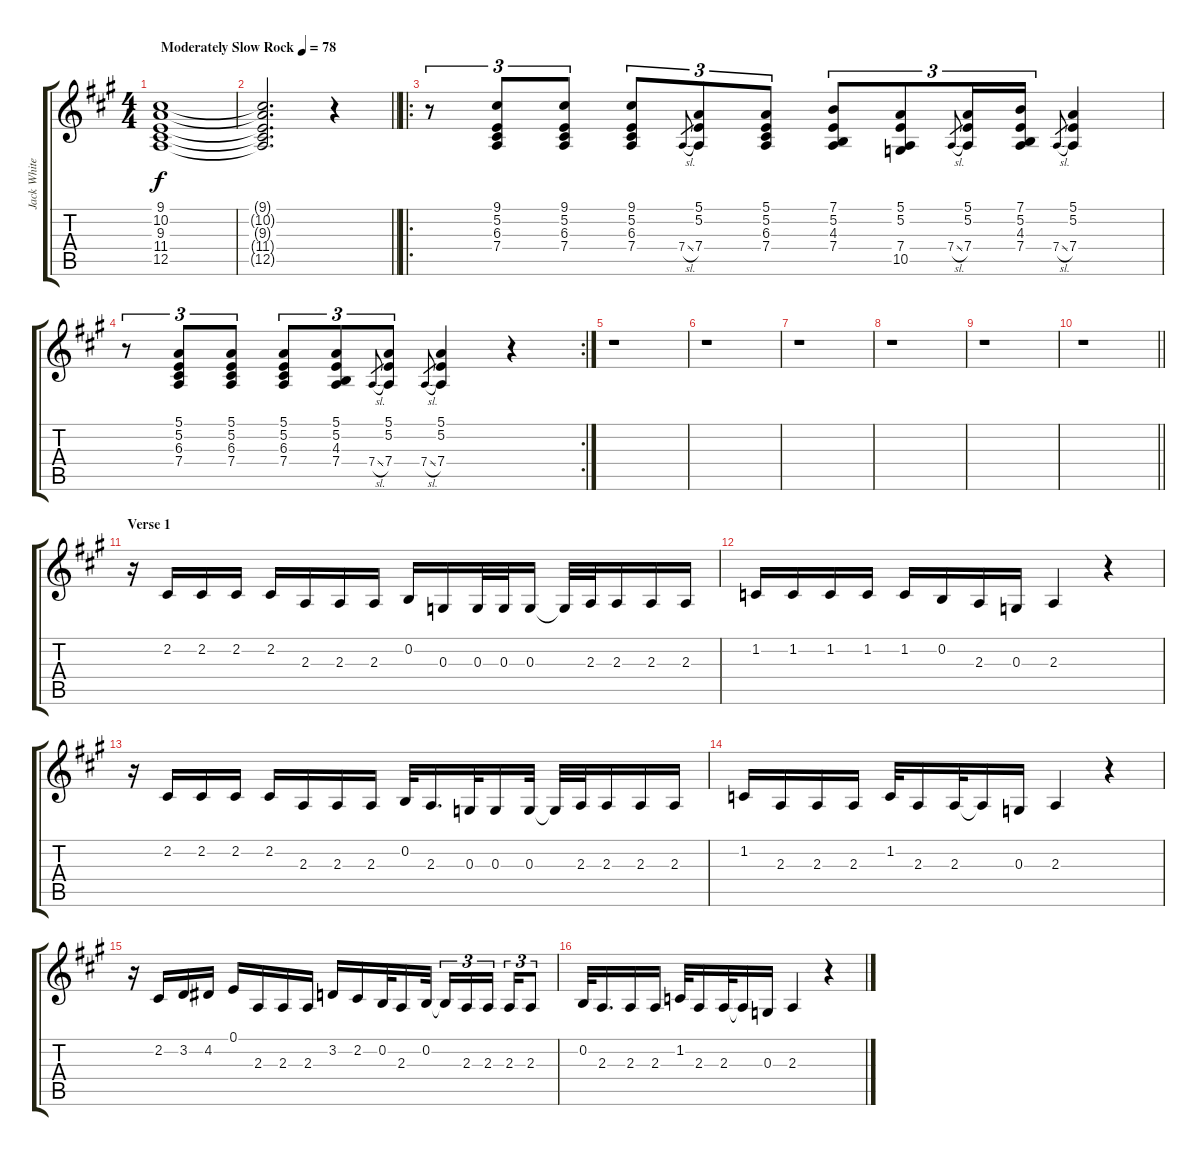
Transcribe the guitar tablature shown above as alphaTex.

\track ("Jack White (Vocals)" "Jack White") {instrument flute}
\staff {score tabs}
\tuning (E4 B3 G3 D3 A2 E2) {hide}
\ts (4 4)
\tempo (78 "Moderately Slow Rock")
\clef g2
\ks a
(9.1 10.2 9.3 11.4 12.5).1{dy f instrument flute} |
\barLineRight lightlight
(9.1{t} 10.2{t} 9.3{t} 11.4{t} 12.5{t}).2{d} r.4 |
\ro
r.8{tu (3 2)} (9.1 5.2 6.3 7.4).8{tu (3 2)} (9.1 5.2 6.3 7.4).8{tu (3 2)} (9.1 5.2 6.3 7.4).8{tu (3 2)} 7.4{sl}.8{gr} (5.1 5.2 7.4).8{tu (3 2)} (5.1 5.2 6.3 7.4).8{tu (3 2)} (7.1 5.2 4.3 7.4).8{tu (3 2)} (5.1 5.2 7.4 10.5).8{tu (3 2)} 7.4{sl}.8{gr} (5.1 5.2 7.4).16{tu (3 2)} (7.1 5.2 4.3 7.4).16{tu (3 2)} 7.4{sl}.8{gr} (5.1 5.2 7.4).4 |
\rc 2
r.8{tu (3 2)} (5.1 5.2 6.3 7.4).8{tu (3 2)} (5.1 5.2 6.3 7.4).8{tu (3 2)} (5.1 5.2 6.3 7.4).8{tu (3 2)} (5.1 5.2 4.3 7.4).8{tu (3 2)} 7.4{sl}.8{gr} (5.1 5.2 7.4).8{tu (3 2)} 7.4{sl}.8{gr} (5.1 5.2 7.4).4 r.4 |
r.1 |
r.1 |
r.1 |
r.1 |
r.1 |
\barLineRight lightlight
r.1 |
\section ("" "Verse 1")
r.16 2.2.16 2.2.16 2.2.16 2.2.16 2.3.16 2.3.16 2.3.16 0.2.16 0.3.16 0.3.32 0.3.32 0.3.16 0.3{t}.32 2.3.32 2.3.16 2.3.16 2.3.16 |
1.2.16 1.2.16 1.2.16 1.2.16 1.2.16 0.2.16 2.3.16 0.3.16 2.3.4 r.4 |
r.16 2.2.16 2.2.16 2.2.16 2.2.16 2.3.16 2.3.16 2.3.16 0.2.32 2.3.16{d} 0.3.32 0.3.16 0.3.32 0.3{t}.32 2.3.32 2.3.16 2.3.16 2.3.16 |
1.2.16 2.3.16 2.3.16 2.3.16 1.2.32 2.3.16 2.3.32 2.3{t}.16 0.3.16 2.3.4 r.4 |
r.16 2.2.16 3.2.16 4.2.16 0.1.16 2.3.16 2.3.16 2.3.16 3.2.16 2.2.16 0.2.32 2.3.16 0.2.32 0.2{t}.16{tu (3 2)} 2.3.16{tu (3 2)} 2.3.16{tu (3 2) beam splitsecondary} 2.3.16{tu (3 2)} 2.3.8{tu (3 2)} |
0.2.32 2.3.16{d} 2.3.16 2.3.16 1.2.32 2.3.16 2.3.32 2.3{t}.16 0.3.16 2.3.4 r.4
